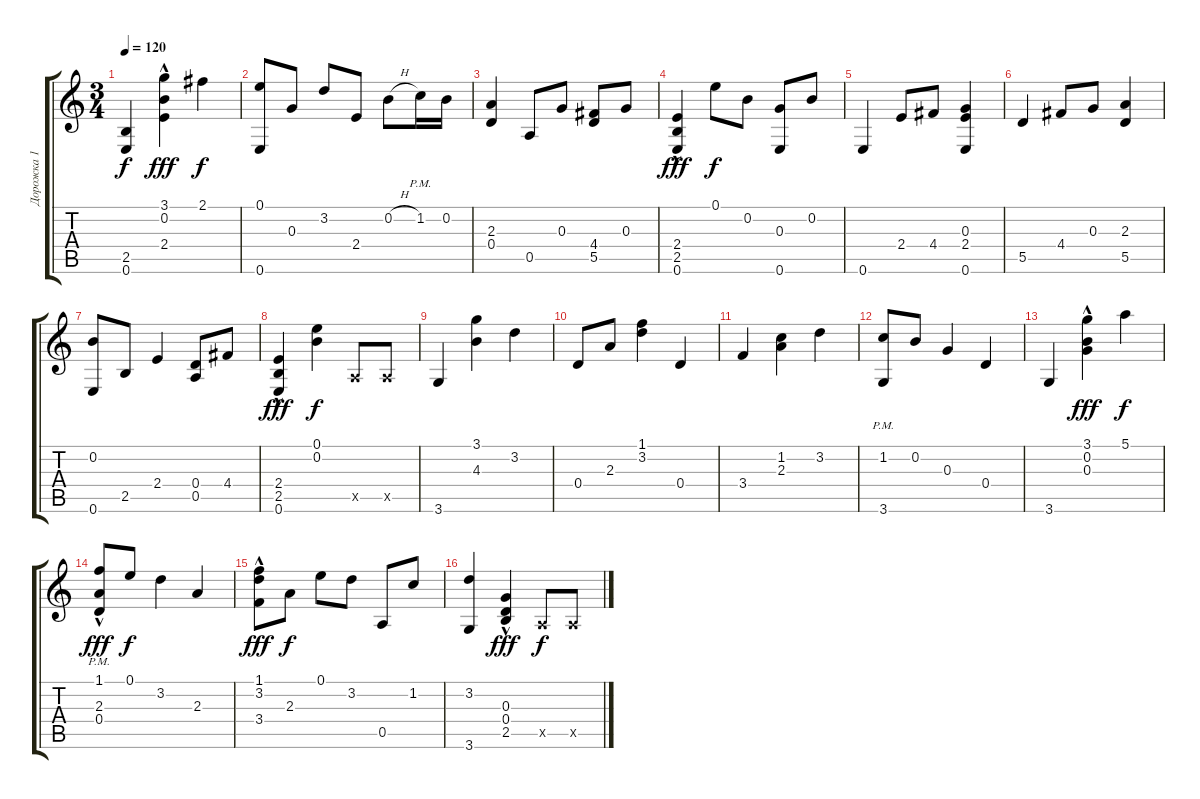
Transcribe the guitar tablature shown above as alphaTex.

\track ("Дорожка 1" "Дорожка 1") {instrument acousticguitarnylon}
\staff {score tabs}
\tuning (E4 B3 G3 D3 A2 E2) {hide}
\ts (3 4)
\tempo 120
\clef g2
\ks c
(2.5 0.6).4{dy f} (3.1 0.2 2.4{hac}).4{dy fff} 2.1.4{dy f} |
(0.1 0.6).8 0.3.8 3.2.8 2.4.8 0.2{h}.8 1.2{pm}.16 0.2.16 |
(2.3 0.4).4 0.5.8 0.3.8 (4.4 5.5).8 0.3.8 |
(2.4{hac} 2.5 0.6).4{dy fff} 0.1.8{dy f} 0.2.8 (0.3 0.6).8 0.2.8 |
0.6.4 2.4.8 4.4.8 (0.3 2.4 0.6).4 |
5.5.4 4.4.8 0.3.8 (2.3 5.5).4 |
(0.2 0.6).8 2.5.8 2.4.4 (0.4 0.5).8 4.4.8 |
(2.4 2.5 0.6{hac}).4{dy fff} (0.1 0.2).4{dy f} 0.5{x}.8 0.5{x}.8 |
3.6.4 (3.1 4.3).4 3.2.4 |
0.4.8 2.3.8 (1.1 3.2).4 0.4.4 |
3.4.4 (1.2 2.3).4 3.2.4 |
(1.2{pm} 3.6).8 0.2.8 0.3.4 0.4.4 |
3.6.4 (3.1 0.2 0.3{hac}).4{dy fff} 5.1.4{dy f} |
(1.1{pm} 2.3 0.4{hac}).8{dy fff} 0.1.8{dy f} 3.2.4 2.3.4 |
(1.1 3.2 3.4{hac}).8{dy fff} 2.3.8{dy f} 0.1.8 3.2.8 0.5.8 1.2.8 |
(3.2 3.6).4 (0.3 0.4 2.5{hac}).4{dy fff} 0.5{x}.8{dy f} 0.5{x}.8
